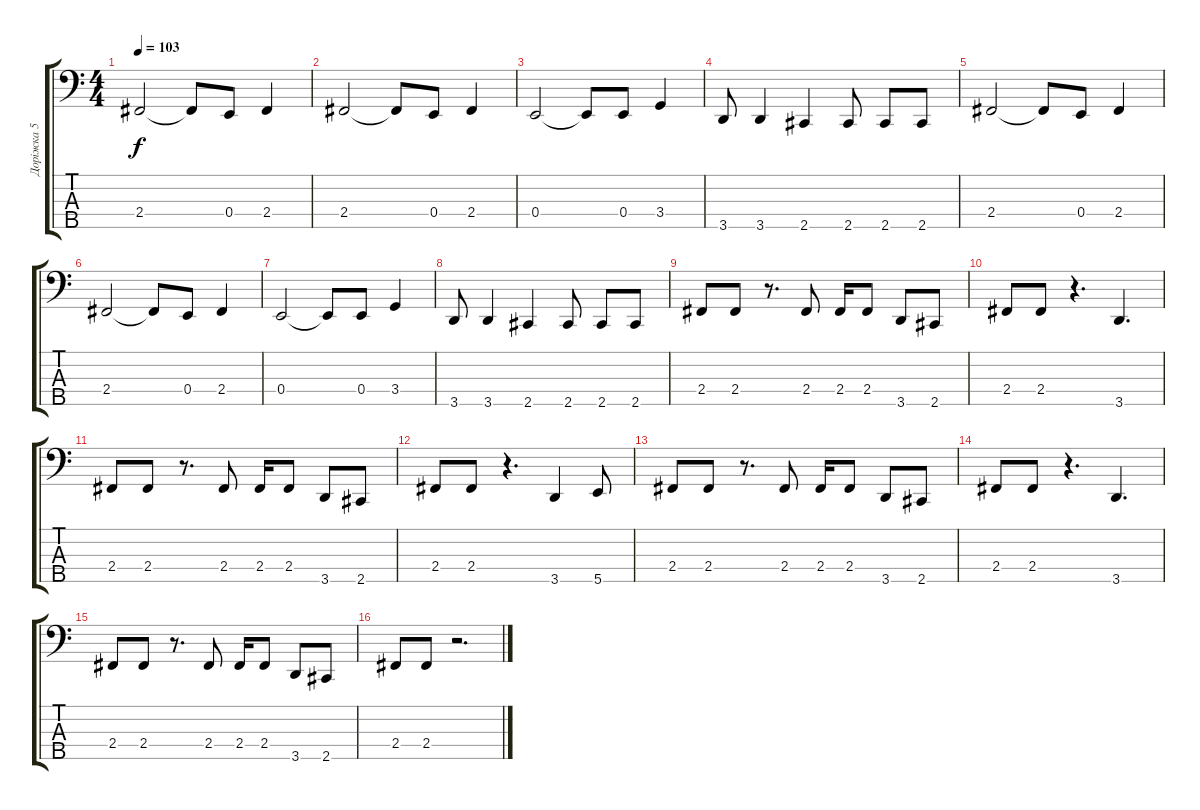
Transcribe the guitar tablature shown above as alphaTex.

\track ("Доріжка 5" "Доріжка 5") {instrument electricbassfinger}
\staff {score tabs}
\tuning (G2 D2 A1 E1 B0) {hide}
\ts (4 4)
\tempo 103
\clef f4
\ks c
2.4.2{dy f} 2.4{t}.8 0.4.8 2.4.4 |
2.4.2 2.4{t}.8 0.4.8 2.4.4 |
0.4.2 0.4{t}.8 0.4.8 3.4.4 |
3.5.8 3.5.4 2.5.4 2.5.8 2.5.8 2.5.8 |
2.4.2 2.4{t}.8 0.4.8 2.4.4 |
2.4.2 2.4{t}.8 0.4.8 2.4.4 |
0.4.2 0.4{t}.8 0.4.8 3.4.4 |
3.5.8 3.5.4 2.5.4 2.5.8 2.5.8 2.5.8 |
2.4.8 2.4.8 r.8{d} 2.4.8 2.4.16 2.4.8 3.5.8 2.5.8 |
2.4.8 2.4.8 r.4{d} 3.5.4{d} |
2.4.8 2.4.8 r.8{d} 2.4.8 2.4.16 2.4.8 3.5.8 2.5.8 |
2.4.8 2.4.8 r.4{d} 3.5.4 5.5.8 |
2.4.8 2.4.8 r.8{d} 2.4.8 2.4.16 2.4.8 3.5.8 2.5.8 |
2.4.8 2.4.8 r.4{d} 3.5.4{d} |
2.4.8 2.4.8 r.8{d} 2.4.8 2.4.16 2.4.8 3.5.8 2.5.8 |
2.4.8 2.4.8 r.2{d}
